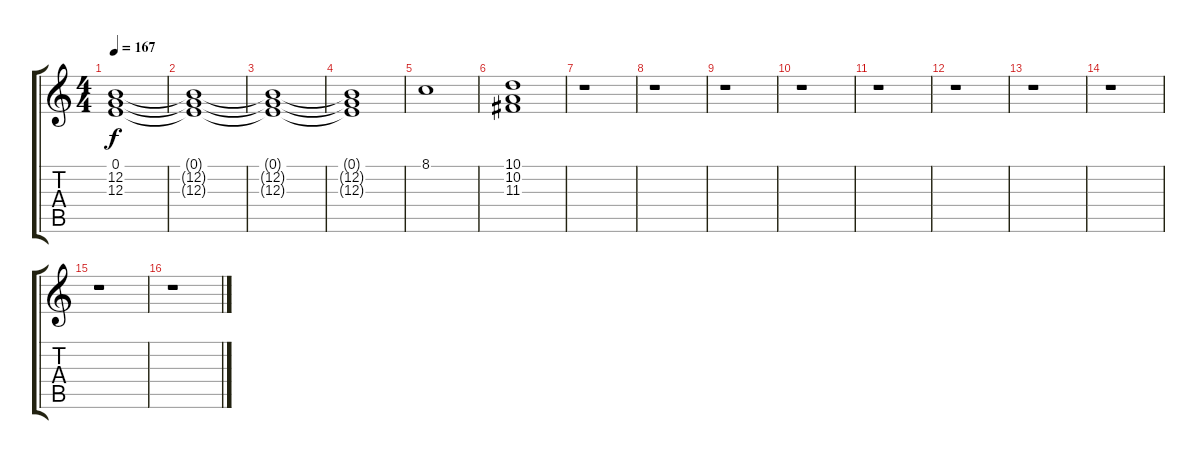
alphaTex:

\track "" {instrument fx7echoes}
\staff {score tabs}
\tuning (E4 B3 G3 D3 A2 E2) {hide}
\ts (4 4)
\tempo 167
\clef g2
\ks c
(0.1{t} 12.2{t} 12.3{t}).1{dy f} |
(0.1{t} 12.2{t} 12.3{t}).1 |
(0.1{t} 12.2{t} 12.3{t}).1 |
(0.1{t} 12.2{t} 12.3{t}).1 |
8.1.1 |
(10.1 10.2 11.3).1 |
r.1 |
r.1 |
r.1 |
r.1 |
r.1 |
r.1 |
r.1 |
r.1 |
r.1 |
r.1
